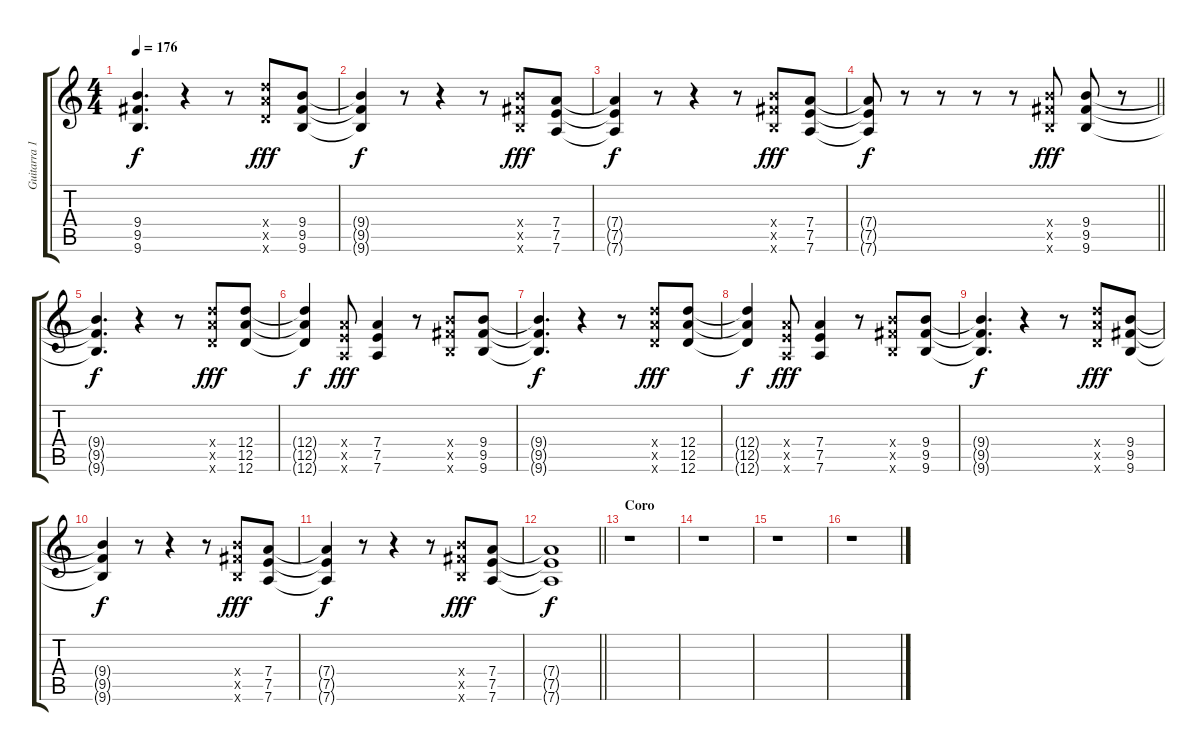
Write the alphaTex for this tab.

\track ("Guitarra 1" "Guitarra 1") {instrument distortionguitar}
\staff {score tabs}
\tuning (E4 B3 G3 D3 A2 D2) {hide}
\ts (4 4)
\tempo 176
\clef g2
\ks c
(9.4{t} 9.5{t} 9.6{t}).4{d dy f} r.4 r.8 (12.4{x} 12.5{x} 12.6{x}).8{dy fff} (9.4 9.5 9.6).8 |
(9.4{t} 9.5{t} 9.6{t}).4{dy f} r.8 r.4 r.8 (9.4{x} 9.5{x} 9.6{x}).8{dy fff} (7.4 7.5 7.6).8 |
(7.4{t} 7.5{t} 7.6{t}).4{dy f} r.8 r.4 r.8 (9.4{x} 9.5{x} 9.6{x}).8{dy fff} (7.4 7.5 7.6).8 |
\barLineRight lightlight
(7.4{t} 7.5{t} 7.6{t}).8{dy f} r.8 r.8 r.8 r.8 (9.4{x} 9.5{x} 9.6{x}).8{dy fff} (9.4 9.5 9.6).8 r.8 |
(9.4{t} 9.5{t} 9.6{t}).4{d dy f} r.4 r.8 (12.4{x} 12.5{x} 12.6{x}).8{dy fff} (12.4 12.5 12.6).8 |
(12.4{t} 12.5{t} 12.6{t}).4{dy f} (7.4{x} 7.5{x} 7.6{x}).8{dy fff} (7.4 7.5 7.6).4 r.8 (9.4{x} 9.5{x} 9.6{x}).8 (9.4 9.5 9.6).8 |
(9.4{t} 9.5{t} 9.6{t}).4{d dy f} r.4 r.8 (12.4{x} 12.5{x} 12.6{x}).8{dy fff} (12.4 12.5 12.6).8 |
(12.4{t} 12.5{t} 12.6{t}).4{dy f} (7.4{x} 7.5{x} 7.6{x}).8{dy fff} (7.4 7.5 7.6).4 r.8 (9.4{x} 9.5{x} 9.6{x}).8 (9.4 9.5 9.6).8 |
(9.4{t} 9.5{t} 9.6{t}).4{d dy f} r.4 r.8 (12.4{x} 12.5{x} 12.6{x}).8{dy fff} (9.4 9.5 9.6).8 |
(9.4{t} 9.5{t} 9.6{t}).4{dy f} r.8 r.4 r.8 (9.4{x} 9.5{x} 9.6{x}).8{dy fff} (7.4 7.5 7.6).8 |
(7.4{t} 7.5{t} 7.6{t}).4{dy f} r.8 r.4 r.8 (9.4{x} 9.5{x} 9.6{x}).8{dy fff} (7.4 7.5 7.6).8 |
\barLineRight lightlight
(7.4{t} 7.5{t} 7.6{t}).1{dy f} |
\section ("" "Coro")
r.1 |
r.1 |
r.1 |
r.1
